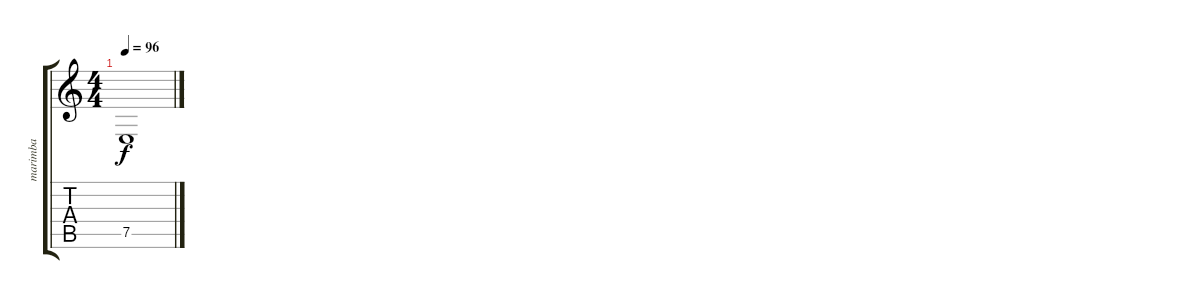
\track ("marimba" "marimba") {instrument marimba}
\staff {score tabs}
\tuning (E4 B3 G3 D3 A2 E2) {hide}
\ts (4 4)
\tempo 96
\clef g2
\ks c
7.5.1{dy f}
